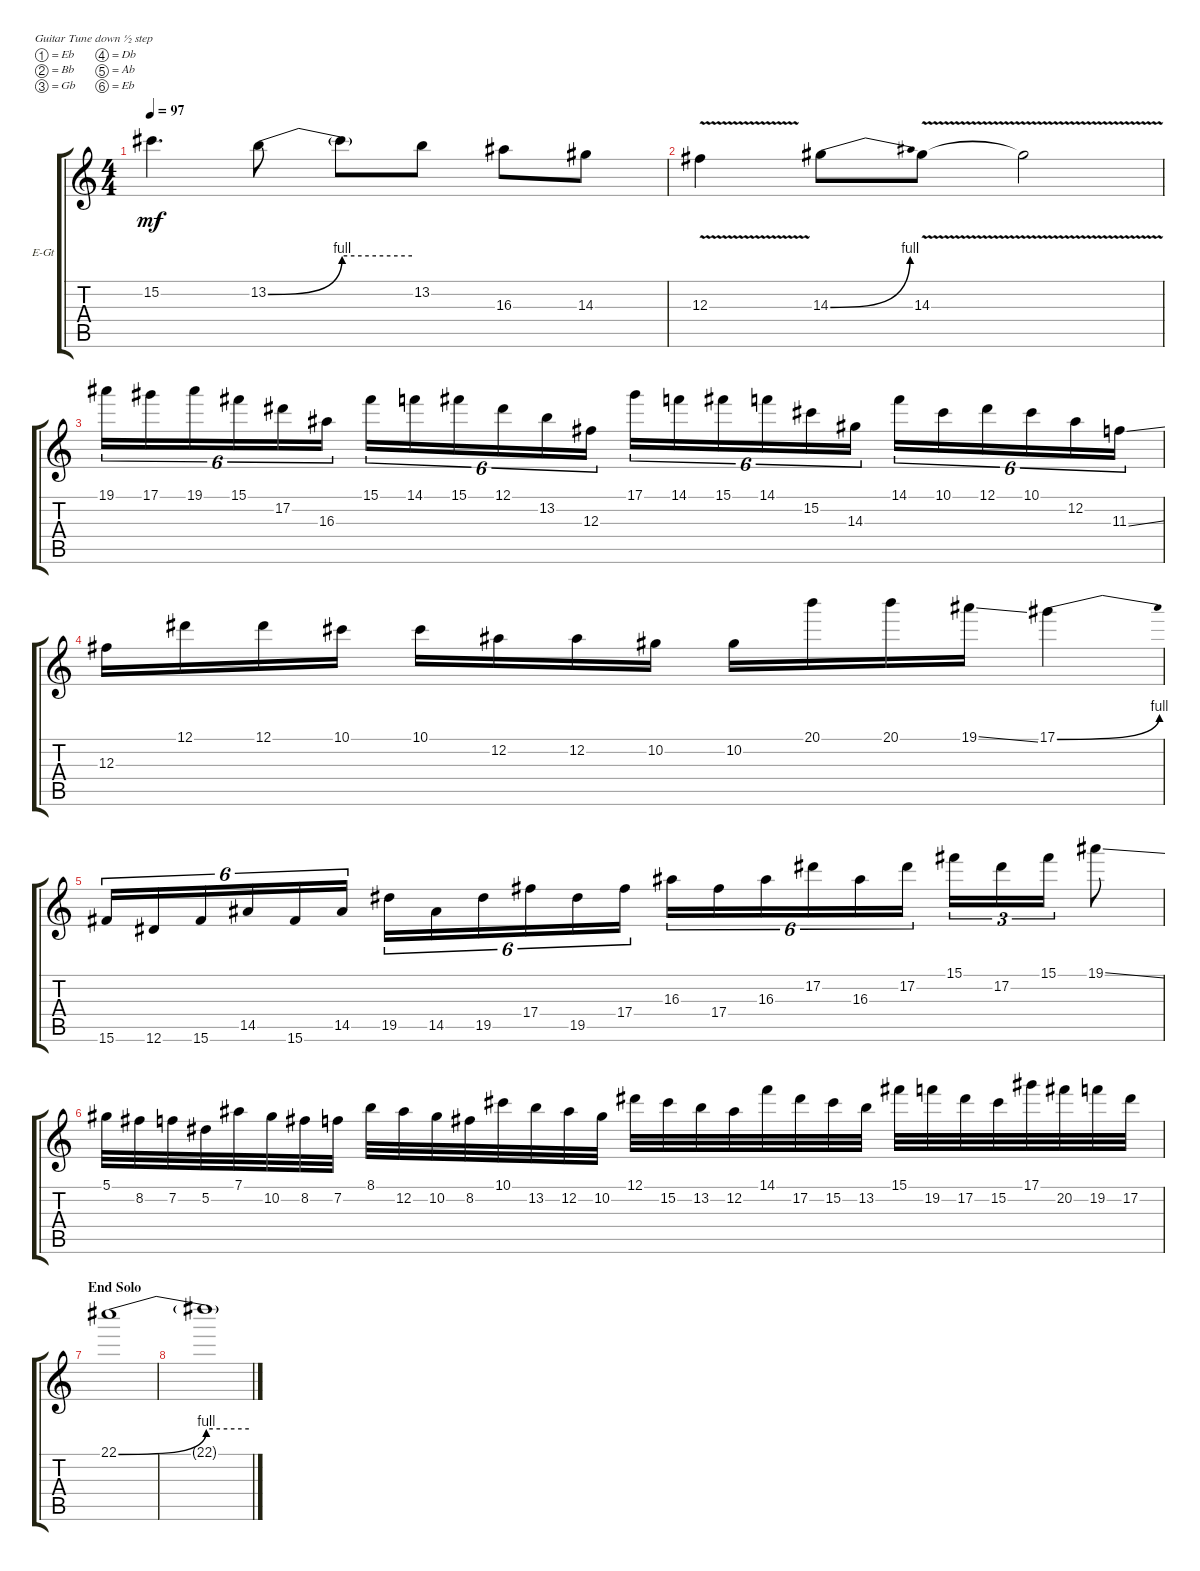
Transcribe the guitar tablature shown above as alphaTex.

\bracketExtendMode groupsimilarinstruments
\firstSystemTrackNameOrientation horizontal
\otherSystemsTrackNameOrientation horizontal
\track ("Paul Gilbert" "E-Gt") {instrument distortionguitar}
\staff {score tabs}
\tuning (Eb4 Bb3 Gb3 Db3 Ab2 Eb2)
\ts (4 4)
\tempo 97
\clef g2
\ks c
15.2.4{d dy mf} 13.2{be (bend 0 0 60 4)}.8 13.2{be (hold 0 4 60 4) t}.8 13.2.8 16.3.8 14.3.8 |
12.3{v}.4 14.3{be (bend 0 0 60 4)}.8 14.3{v}.8 14.3{v t}.2 |
19.1.16{tu (6 4)} 17.1.16{tu (6 4)} 19.1.16{tu (6 4)} 15.1.16{tu (6 4)} 17.2.16{tu (6 4)} 16.3.16{tu (6 4)} 15.1.16{tu (6 4)} 14.1.16{tu (6 4)} 15.1.16{tu (6 4)} 12.1.16{tu (6 4)} 13.2.16{tu (6 4)} 12.3.16{tu (6 4)} 17.1.16{tu (6 4)} 14.1.16{tu (6 4)} 15.1.16{tu (6 4)} 14.1.16{tu (6 4)} 15.2.16{tu (6 4)} 14.3.16{tu (6 4)} 14.1.16{tu (6 4)} 10.1.16{tu (6 4)} 12.1.16{tu (6 4)} 10.1.16{tu (6 4)} 12.2.16{tu (6 4)} 11.3{ss}.16{tu (6 4)} |
12.3.16 12.1.16 12.1.16 10.1.16 10.1.16 12.2.16 12.2.16 10.2.16 10.2.16 20.1.16 20.1.16 19.1{ss}.16 17.1{be (bend 0 0 60 4)}.4 |
15.6.16{tu (6 4)} 12.6.16{tu (6 4)} 15.6.16{tu (6 4)} 14.5.16{tu (6 4)} 15.6.16{tu (6 4)} 14.5.16{tu (6 4)} 19.5.16{tu (6 4)} 14.5.16{tu (6 4)} 19.5.16{tu (6 4)} 17.4.16{tu (6 4)} 19.5.16{tu (6 4)} 17.4.16{tu (6 4)} 16.3.16{tu (6 4)} 17.4.16{tu (6 4)} 16.3.16{tu (6 4)} 17.2.16{tu (6 4)} 16.3.16{tu (6 4)} 17.2.16{tu (6 4)} 15.1.16{tu (3 2)} 17.2.16{tu (3 2)} 15.1.16{tu (3 2)} 19.1{ss}.8 |
5.1.32 8.2.32 7.2.32 5.2.32 7.1.32 10.2.32 8.2.32 7.2.32 8.1.32 12.2.32 10.2.32 8.2.32 10.1.32 13.2.32 12.2.32 10.2.32 12.1.32 15.2.32 13.2.32 12.2.32 14.1.32 17.2.32 15.2.32 13.2.32 15.1.32 19.2.32 17.2.32 15.2.32 17.1.32 20.2.32 19.2.32 17.2.32 |
\section ("" "End Solo")
22.1{be (bend 0 0 60 4)}.1 |
22.1{be (hold 0 4 60 4) t}.1
